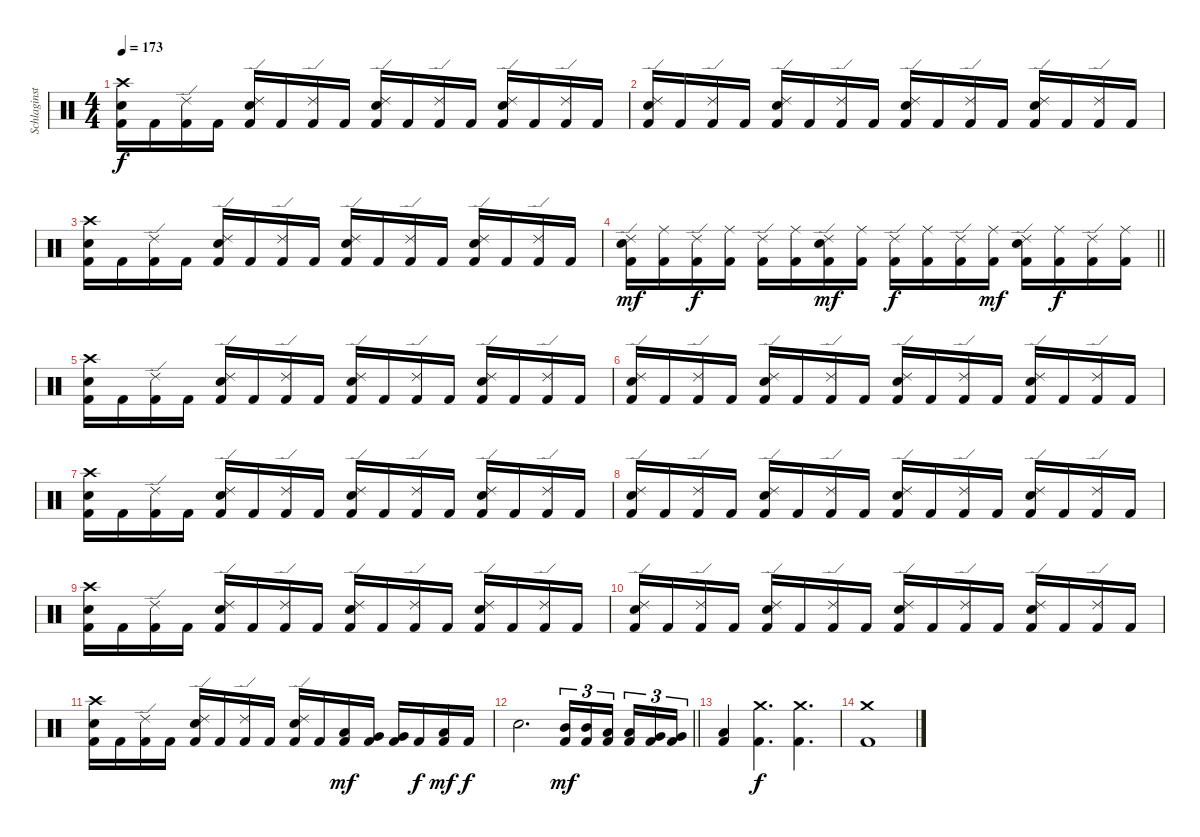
\track ("Schlaginstrumente - Auswahl" "Schlaginst") {instrument percussion}
\staff {score}
\articulation defaults
\ts (4 4)
\tempo 173
\clef neutral
\ks c
("Crash high (hit)" "Electric Snare (hit)" "Kick (hit) 2").16{dy f} "Kick (hit) 2".16 ("Ride (edge) 2" "Kick (hit) 2").16 "Kick (hit) 2".16 ("Ride (edge) 2" "Electric Snare (hit)" "Kick (hit) 2").16 "Kick (hit) 2".16 ("Ride (edge) 2" "Kick (hit) 2").16 "Kick (hit) 2".16 ("Ride (edge) 2" "Electric Snare (hit)" "Kick (hit) 2").16 "Kick (hit) 2".16 ("Ride (edge) 2" "Kick (hit) 2").16 "Kick (hit) 2".16 ("Ride (edge) 2" "Electric Snare (hit)" "Kick (hit) 2").16 "Kick (hit) 2".16 ("Ride (edge) 2" "Kick (hit) 2").16 "Kick (hit) 2".16 |
("Ride (edge) 2" "Electric Snare (hit)" "Kick (hit) 2").16 "Kick (hit) 2".16 ("Ride (edge) 2" "Kick (hit) 2").16 "Kick (hit) 2".16 ("Ride (edge) 2" "Electric Snare (hit)" "Kick (hit) 2").16 "Kick (hit) 2".16 ("Ride (edge) 2" "Kick (hit) 2").16 "Kick (hit) 2".16 ("Ride (edge) 2" "Electric Snare (hit)" "Kick (hit) 2").16 "Kick (hit) 2".16 ("Ride (edge) 2" "Kick (hit) 2").16 "Kick (hit) 2".16 ("Ride (edge) 2" "Electric Snare (hit)" "Kick (hit) 2").16 "Kick (hit) 2".16 ("Ride (edge) 2" "Kick (hit) 2").16 "Kick (hit) 2".16 |
("Crash high (hit)" "Electric Snare (hit)" "Kick (hit) 2").16 "Kick (hit) 2".16 ("Ride (edge) 2" "Kick (hit) 2").16 "Kick (hit) 2".16 ("Ride (edge) 2" "Electric Snare (hit)" "Kick (hit) 2").16 "Kick (hit) 2".16 ("Ride (edge) 2" "Kick (hit) 2").16 "Kick (hit) 2".16 ("Ride (edge) 2" "Electric Snare (hit)" "Kick (hit) 2").16 "Kick (hit) 2".16 ("Ride (edge) 2" "Kick (hit) 2").16 "Kick (hit) 2".16 ("Ride (edge) 2" "Electric Snare (hit)" "Kick (hit) 2").16 "Kick (hit) 2".16 ("Ride (edge) 2" "Kick (hit) 2").16 "Kick (hit) 2".16 |
\barLineRight lightlight
("Ride (edge) 2" "Electric Snare (hit)" "Kick (hit) 2").16{dy mf} ("Ride (middle)" "Kick (hit) 2").16 ("Ride (edge) 2" "Kick (hit) 2").16{dy f} ("Ride (middle)" "Kick (hit) 2").16 ("Ride (edge) 2" "Kick (hit) 2").16 ("Ride (middle)" "Kick (hit) 2").16 ("Ride (edge) 2" "Electric Snare (hit)" "Kick (hit) 2").16{dy mf} ("Ride (middle)" "Kick (hit) 2").16 ("Ride (edge) 2" "Kick (hit) 2").16{dy f} ("Ride (middle)" "Kick (hit) 2").16 ("Ride (edge) 2" "Kick (hit) 2").16 ("Ride (middle)" "Kick (hit) 2").16{dy mf} ("Ride (edge) 2" "Electric Snare (hit)" "Kick (hit) 2").16 ("Ride (middle)" "Kick (hit) 2").16{dy f} ("Ride (edge) 2" "Kick (hit) 2").16 ("Ride (middle)" "Kick (hit) 2").16 |
("Crash high (hit)" "Electric Snare (hit)" "Kick (hit) 2").16 "Kick (hit) 2".16 ("Ride (edge) 2" "Kick (hit) 2").16 "Kick (hit) 2".16 ("Ride (edge) 2" "Electric Snare (hit)" "Kick (hit) 2").16 "Kick (hit) 2".16 ("Ride (edge) 2" "Kick (hit) 2").16 "Kick (hit) 2".16 ("Ride (edge) 2" "Electric Snare (hit)" "Kick (hit) 2").16 "Kick (hit) 2".16 ("Ride (edge) 2" "Kick (hit) 2").16 "Kick (hit) 2".16 ("Ride (edge) 2" "Electric Snare (hit)" "Kick (hit) 2").16 "Kick (hit) 2".16 ("Ride (edge) 2" "Kick (hit) 2").16 "Kick (hit) 2".16 |
("Ride (edge) 2" "Electric Snare (hit)" "Kick (hit) 2").16 "Kick (hit) 2".16 ("Ride (edge) 2" "Kick (hit) 2").16 "Kick (hit) 2".16 ("Ride (edge) 2" "Electric Snare (hit)" "Kick (hit) 2").16 "Kick (hit) 2".16 ("Ride (edge) 2" "Kick (hit) 2").16 "Kick (hit) 2".16 ("Ride (edge) 2" "Electric Snare (hit)" "Kick (hit) 2").16 "Kick (hit) 2".16 ("Ride (edge) 2" "Kick (hit) 2").16 "Kick (hit) 2".16 ("Ride (edge) 2" "Electric Snare (hit)" "Kick (hit) 2").16 "Kick (hit) 2".16 ("Ride (edge) 2" "Kick (hit) 2").16 "Kick (hit) 2".16 |
("Crash high (hit)" "Electric Snare (hit)" "Kick (hit) 2").16 "Kick (hit) 2".16 ("Ride (edge) 2" "Kick (hit) 2").16 "Kick (hit) 2".16 ("Ride (edge) 2" "Electric Snare (hit)" "Kick (hit) 2").16 "Kick (hit) 2".16 ("Ride (edge) 2" "Kick (hit) 2").16 "Kick (hit) 2".16 ("Ride (edge) 2" "Electric Snare (hit)" "Kick (hit) 2").16 "Kick (hit) 2".16 ("Ride (edge) 2" "Kick (hit) 2").16 "Kick (hit) 2".16 ("Ride (edge) 2" "Electric Snare (hit)" "Kick (hit) 2").16 "Kick (hit) 2".16 ("Ride (edge) 2" "Kick (hit) 2").16 "Kick (hit) 2".16 |
("Ride (edge) 2" "Electric Snare (hit)" "Kick (hit) 2").16 "Kick (hit) 2".16 ("Ride (edge) 2" "Kick (hit) 2").16 "Kick (hit) 2".16 ("Ride (edge) 2" "Electric Snare (hit)" "Kick (hit) 2").16 "Kick (hit) 2".16 ("Ride (edge) 2" "Kick (hit) 2").16 "Kick (hit) 2".16 ("Ride (edge) 2" "Electric Snare (hit)" "Kick (hit) 2").16 "Kick (hit) 2".16 ("Ride (edge) 2" "Kick (hit) 2").16 "Kick (hit) 2".16 ("Ride (edge) 2" "Electric Snare (hit)" "Kick (hit) 2").16 "Kick (hit) 2".16 ("Ride (edge) 2" "Kick (hit) 2").16 "Kick (hit) 2".16 |
("Crash high (hit)" "Electric Snare (hit)" "Kick (hit) 2").16 "Kick (hit) 2".16 ("Ride (edge) 2" "Kick (hit) 2").16 "Kick (hit) 2".16 ("Ride (edge) 2" "Electric Snare (hit)" "Kick (hit) 2").16 "Kick (hit) 2".16 ("Ride (edge) 2" "Kick (hit) 2").16 "Kick (hit) 2".16 ("Ride (edge) 2" "Electric Snare (hit)" "Kick (hit) 2").16 "Kick (hit) 2".16 ("Ride (edge) 2" "Kick (hit) 2").16 "Kick (hit) 2".16 ("Ride (edge) 2" "Electric Snare (hit)" "Kick (hit) 2").16 "Kick (hit) 2".16 ("Ride (edge) 2" "Kick (hit) 2").16 "Kick (hit) 2".16 |
("Ride (edge) 2" "Electric Snare (hit)" "Kick (hit) 2").16 "Kick (hit) 2".16 ("Ride (edge) 2" "Kick (hit) 2").16 "Kick (hit) 2".16 ("Ride (edge) 2" "Electric Snare (hit)" "Kick (hit) 2").16 "Kick (hit) 2".16 ("Ride (edge) 2" "Kick (hit) 2").16 "Kick (hit) 2".16 ("Ride (edge) 2" "Electric Snare (hit)" "Kick (hit) 2").16 "Kick (hit) 2".16 ("Ride (edge) 2" "Kick (hit) 2").16 "Kick (hit) 2".16 ("Ride (edge) 2" "Electric Snare (hit)" "Kick (hit) 2").16 "Kick (hit) 2".16 ("Ride (edge) 2" "Kick (hit) 2").16 "Kick (hit) 2".16 |
("Crash high (hit)" "Electric Snare (hit)" "Kick (hit) 2").16 "Kick (hit) 2".16 ("Ride (edge) 2" "Kick (hit) 2").16 "Kick (hit) 2".16 ("Ride (edge) 2" "Electric Snare (hit)" "Kick (hit) 2").16 "Kick (hit) 2".16 ("Ride (edge) 2" "Kick (hit) 2").16 "Kick (hit) 2".16 ("Ride (edge) 2" "Electric Snare (hit)" "Kick (hit) 2").16 "Kick (hit) 2".16 ("Low Tom (hit)" "Kick (hit) 2").16{dy mf} ("Very Low Tom (hit)" "Kick (hit) 2").16 ("Very Low Tom (hit)" "Kick (hit) 2").16 "Kick (hit) 2".16{dy f} ("Low Floor Tom (hit)" "Kick (hit) 2").16{dy mf} "Kick (hit) 2".16{dy f} |
\barLineRight lightlight "Electric Snare (hit)".2{d}
("Mid Tom (hit)" "Kick (hit) 2").16{tu (3 2) dy mf} ("Mid Tom (hit)" "Kick (hit) 2").16{tu (3 2)} ("Low Tom (hit)" "Kick (hit) 2").16{tu (3 2) beam splitsecondary} ("Low Tom (hit)" "Kick (hit) 2").16{tu (3 2)} ("Very Low Tom (hit)" "Kick (hit) 2").16{tu (3 2)} ("Very Low Tom (hit)" "Kick (hit) 2").16{tu (3 2)} |
("Low Floor Tom (hit)" "Kick (hit) 2").4 ("Crash medium (hit)" "Kick (hit) 2").4{d dy f} ("Crash medium (hit)" "Kick (hit) 2").4{d} |
("Crash medium (hit)" "Kick (hit) 2").1
